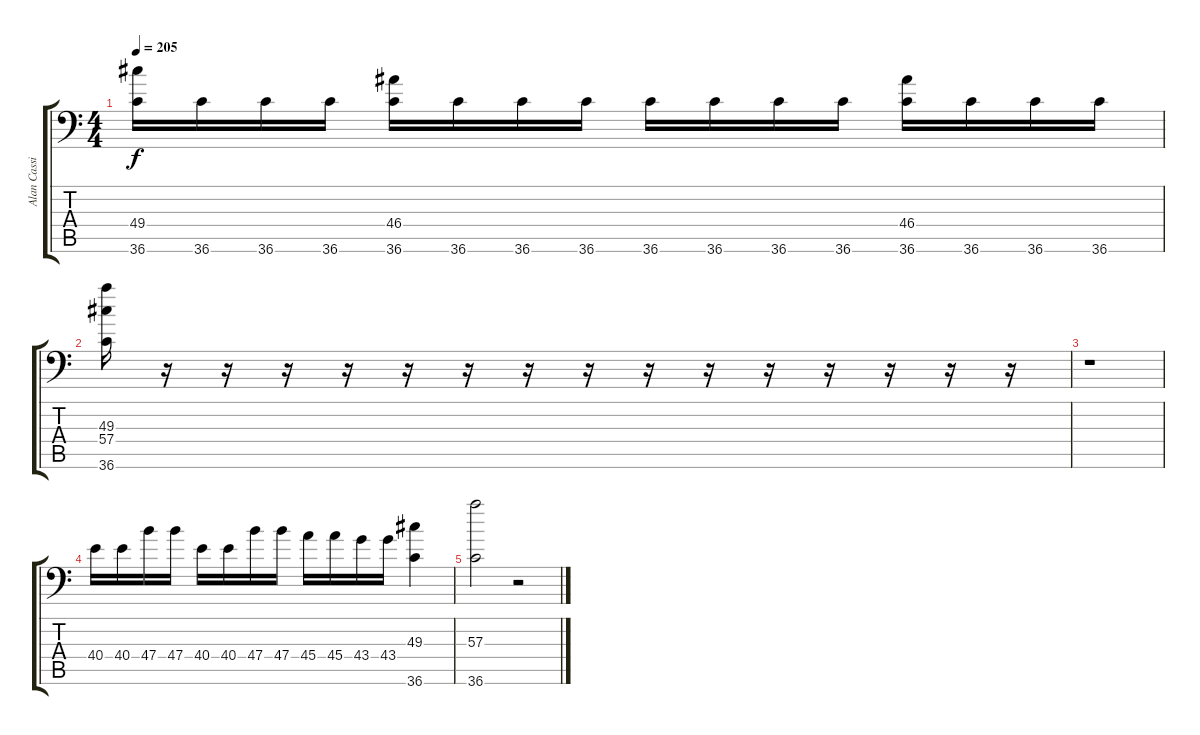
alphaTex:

\track ("Alan Cassidy" "Alan Cassi") {instrument acousticgrandpiano}
\staff {score tabs}
\tuning (C-1 C-1 C-1 C-1 C-1 C-1) {hide}
\ts (4 4)
\tempo 205
\clef f4
\ks c
(49.4 36.6).16{dy f} 36.6.16 36.6.16 36.6.16 (46.4 36.6).16 36.6.16 36.6.16 36.6.16 36.6.16 36.6.16 36.6.16 36.6.16 (46.4 36.6).16 36.6.16 36.6.16 36.6.16 |
(49.3 57.4 36.6).16 r.16 r.16 r.16 r.16 r.16 r.16 r.16 r.16 r.16 r.16 r.16 r.16 r.16 r.16 r.16 |
r.1 |
40.4.16 40.4.16 47.4.16 47.4.16 40.4.16 40.4.16 47.4.16 47.4.16 45.4.16 45.4.16 43.4.16 43.4.16 (49.3 36.6).4 |
(57.3 36.6).2 r.2
